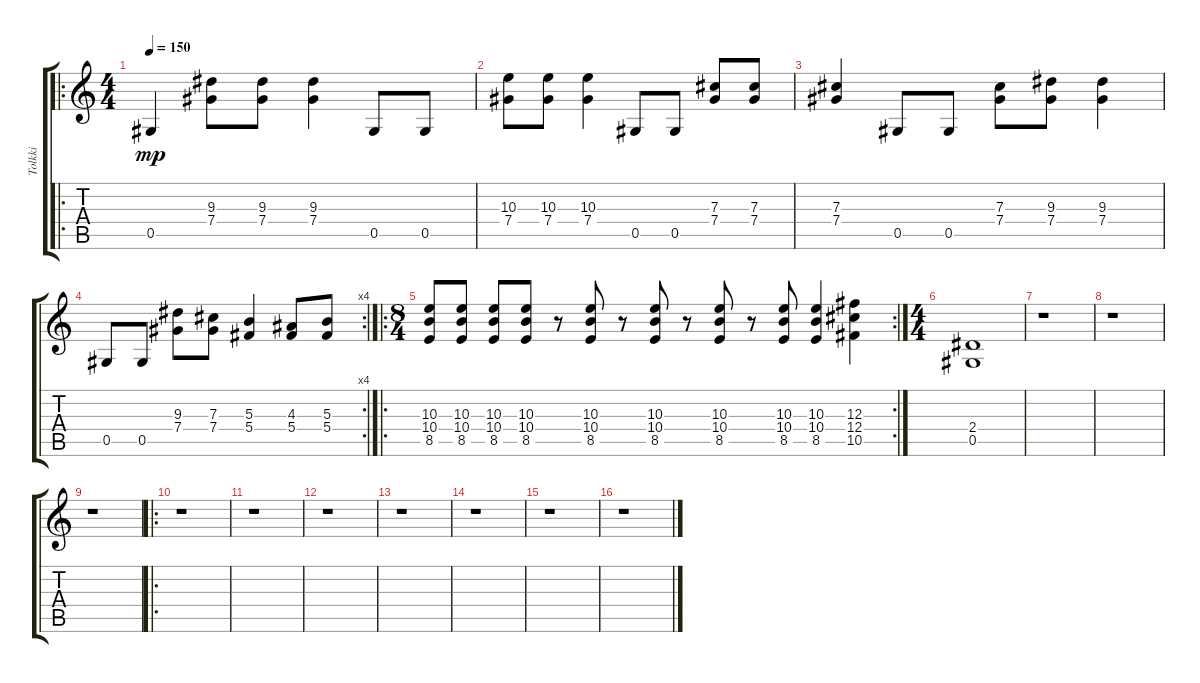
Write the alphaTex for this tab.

\track ("Tolkki" "Tolkki") {instrument distortionguitar}
\staff {score tabs}
\tuning (Eb4 Bb3 Gb3 Db3 Ab2 Eb2) {hide}
\ro
\ts (4 4)
\tempo 150
\clef g2
\ks c
0.5.4{dy mp} (9.3 7.4).8 (9.3 7.4).8 (9.3 7.4).4 0.5.8 0.5.8 |
(10.3 7.4).8 (10.3 7.4).8 (10.3 7.4).4 0.5.8 0.5.8 (7.3 7.4).8 (7.3 7.4).8 |
(7.3 7.4).4 0.5.8 0.5.8 (7.3 7.4).8 (9.3 7.4).8 (9.3 7.4).4 |
\rc 4
0.5.8 0.5.8 (9.3 7.4).8 (7.3 7.4).8 (5.3 5.4).4 (4.3 5.4).8 (5.3 5.4).8 |
\ro
\rc 2
\ts (8 4)
(10.3 10.4 8.5).8 (10.3 10.4 8.5).8 (10.3 10.4 8.5).8 (10.3 10.4 8.5).8 r.8 (10.3 10.4 8.5).8 r.8 (10.3 10.4 8.5).8 r.8 (10.3 10.4 8.5).8 r.8 (10.3 10.4 8.5).8 (10.3 10.4 8.5).4 (12.3 12.4 10.5).4 |
\ts (4 4)
(2.4 0.5).1 |
r.1 |
r.1 |
r.1 |
\ro
r.1 |
r.1 |
r.1 |
r.1 |
r.1 |
r.1 |
r.1
